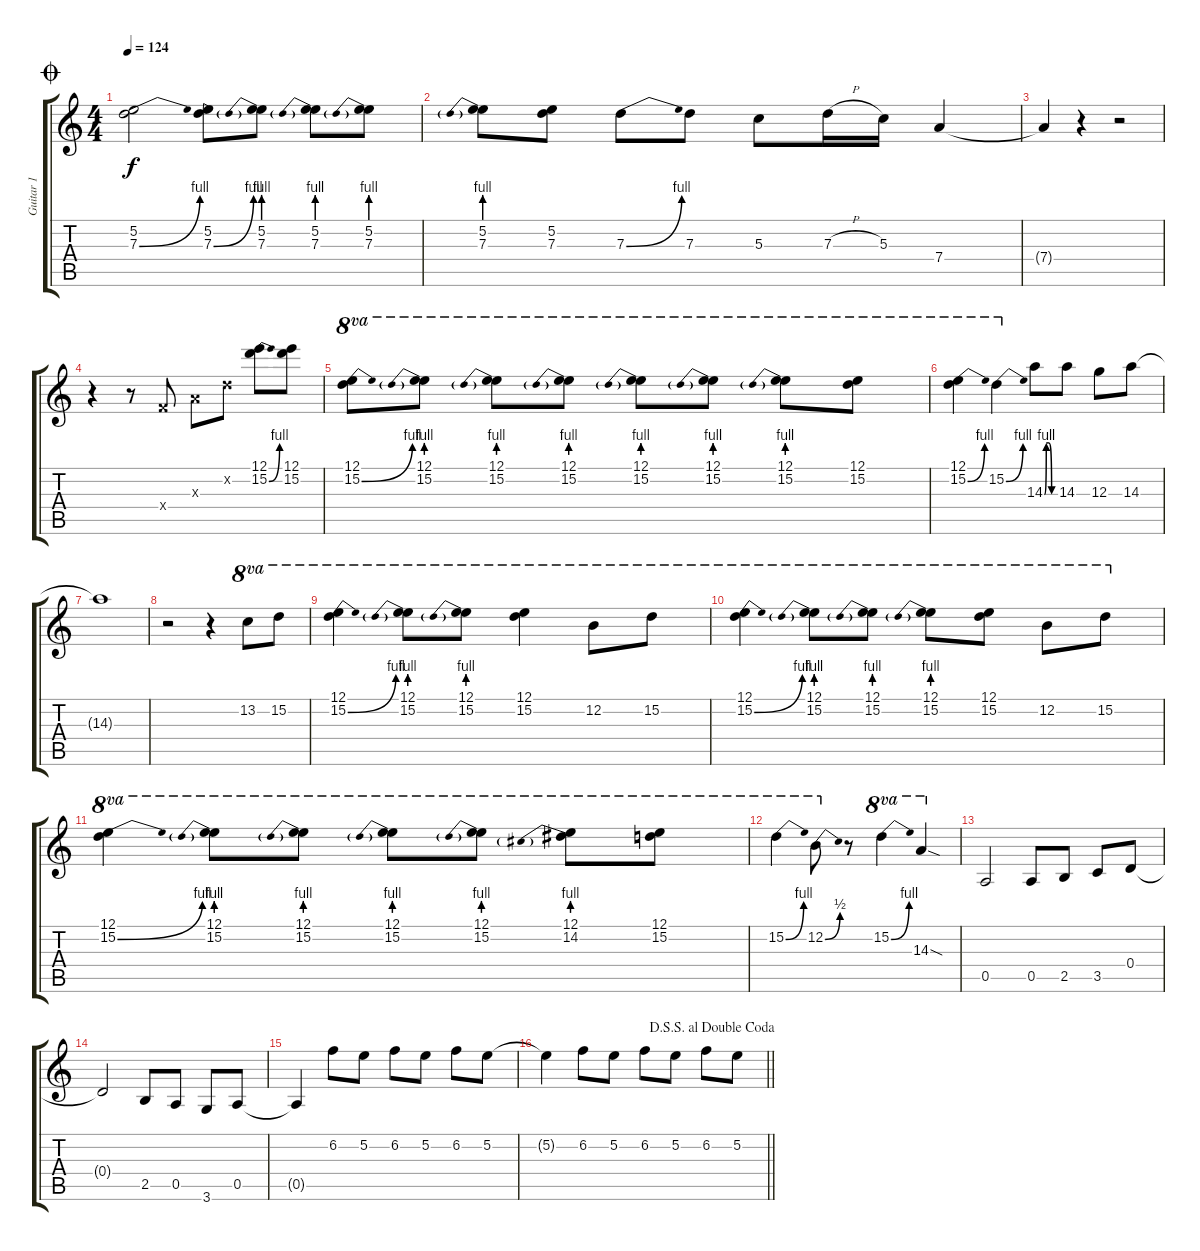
\track ("Guitar 1" "Guitar 1") {instrument distortionguitar}
\staff {score tabs}
\tuning (E4 B3 G3 D3 A2 E2) {hide}
\ts (4 4)
\jump coda
\tempo 124
\clef g2
\ks c
(5.2 7.3{be (bend 0 0 60 4)}).2{dy f} (5.2 7.3{be (bend 0 0 60 4)}).8 (5.2 7.3{be (prebend 0 4 60 4)}).8 (5.2 7.3{be (prebend 0 4 60 4)}).8 (5.2 7.3{be (prebend 0 4 60 4)}).8 |
(5.2 7.3{be (prebend 0 4 60 4)}).8 (5.2 7.3).8 7.3{be (bend 0 0 60 4)}.8 7.3.8 5.3.8 7.3{h}.16 5.3.16 7.4.4 |
7.4{t}.4 r.4 r.2 |
r.4 r.8 3.4{x}.8 2.3{x}.8 3.2{x}.8 (12.1 15.2{be (bend 0 0 60 4)}).8 (12.1 15.2).8 |
(12.1 15.2{be (bend 0 0 60 4)}).8{ot 8va} (12.1 15.2{be (prebend 0 4 60 4)}).8{ot 8va} (12.1 15.2{be (prebend 0 4 60 4)}).8{ot 8va} (12.1 15.2{be (prebend 0 4 60 4)}).8{ot 8va} (12.1 15.2{be (prebend 0 4 60 4)}).8{ot 8va} (12.1 15.2{be (prebend 0 4 60 4)}).8{ot 8va} (12.1 15.2{be (prebend 0 4 60 4)}).8{ot 8va} (12.1 15.2).8{ot 8va} |
(12.1 15.2{be (bend 0 0 60 4)}).4{ot 8va} 15.2{be (bend 0 0 60 4)}.4{ot 8va} 14.3{be (custom 0 0 10 4 25 4 40 0 60 0)}.8 14.3.8 12.3.8 14.3.8 |
14.3{t}.1 |
r.2 r.4 13.2.8{ot 8va} 15.2.8{ot 8va} |
(12.1 15.2{be (bend 0 0 60 4)}).4{ot 8va} (12.1 15.2{be (prebend 0 4 60 4)}).8{ot 8va} (12.1 15.2{be (prebend 0 4 60 4)}).8{ot 8va} (12.1 15.2).4{ot 8va} 12.2.8{ot 8va} 15.2.8{ot 8va} |
(12.1 15.2{be (bend 0 0 60 4)}).4{ot 8va} (12.1 15.2{be (prebend 0 4 60 4)}).8{ot 8va} (12.1 15.2{be (prebend 0 4 60 4)}).8{ot 8va} (12.1 15.2{be (prebend 0 4 60 4)}).8{ot 8va} (12.1 15.2).8{ot 8va} 12.2.8{ot 8va} 15.2.8{ot 8va} |
(12.1 15.2{be (bend 0 0 60 4)}).4{ot 8va} (12.1 15.2{be (prebend 0 4 60 4)}).8{ot 8va} (12.1 15.2{be (prebend 0 4 60 4)}).8{ot 8va} (12.1 15.2{be (prebend 0 4 60 4)}).8{ot 8va} (12.1 15.2{be (prebend 0 4 60 4)}).8{ot 8va} (12.1 14.2{be (prebend 0 4 60 4)}).8{ot 8va} (12.1 15.2).8{ot 8va} |
15.2{be (bend 0 0 60 4)}.4{ot 8va} 12.2{be (bend 0 0 60 2)}.8{ot 8va} r.8 15.2{be (bend 0 0 60 4)}.4{ot 8va} 14.3{sod}.4{ot 8va} |
0.5.2 0.5.8 2.5.8 3.5.8 0.4.8 |
0.4{t}.2 2.5.8 0.5.8 3.6.8 0.5.8 |
0.5{t}.4 6.2.8 5.2.8 6.2.8 5.2.8 6.2.8 5.2.8 |
\jump dalsegnosegnoaldoublecoda
\barLineRight lightlight
5.2{t}.4 6.2.8 5.2.8 6.2.8 5.2.8 6.2.8 5.2.8
